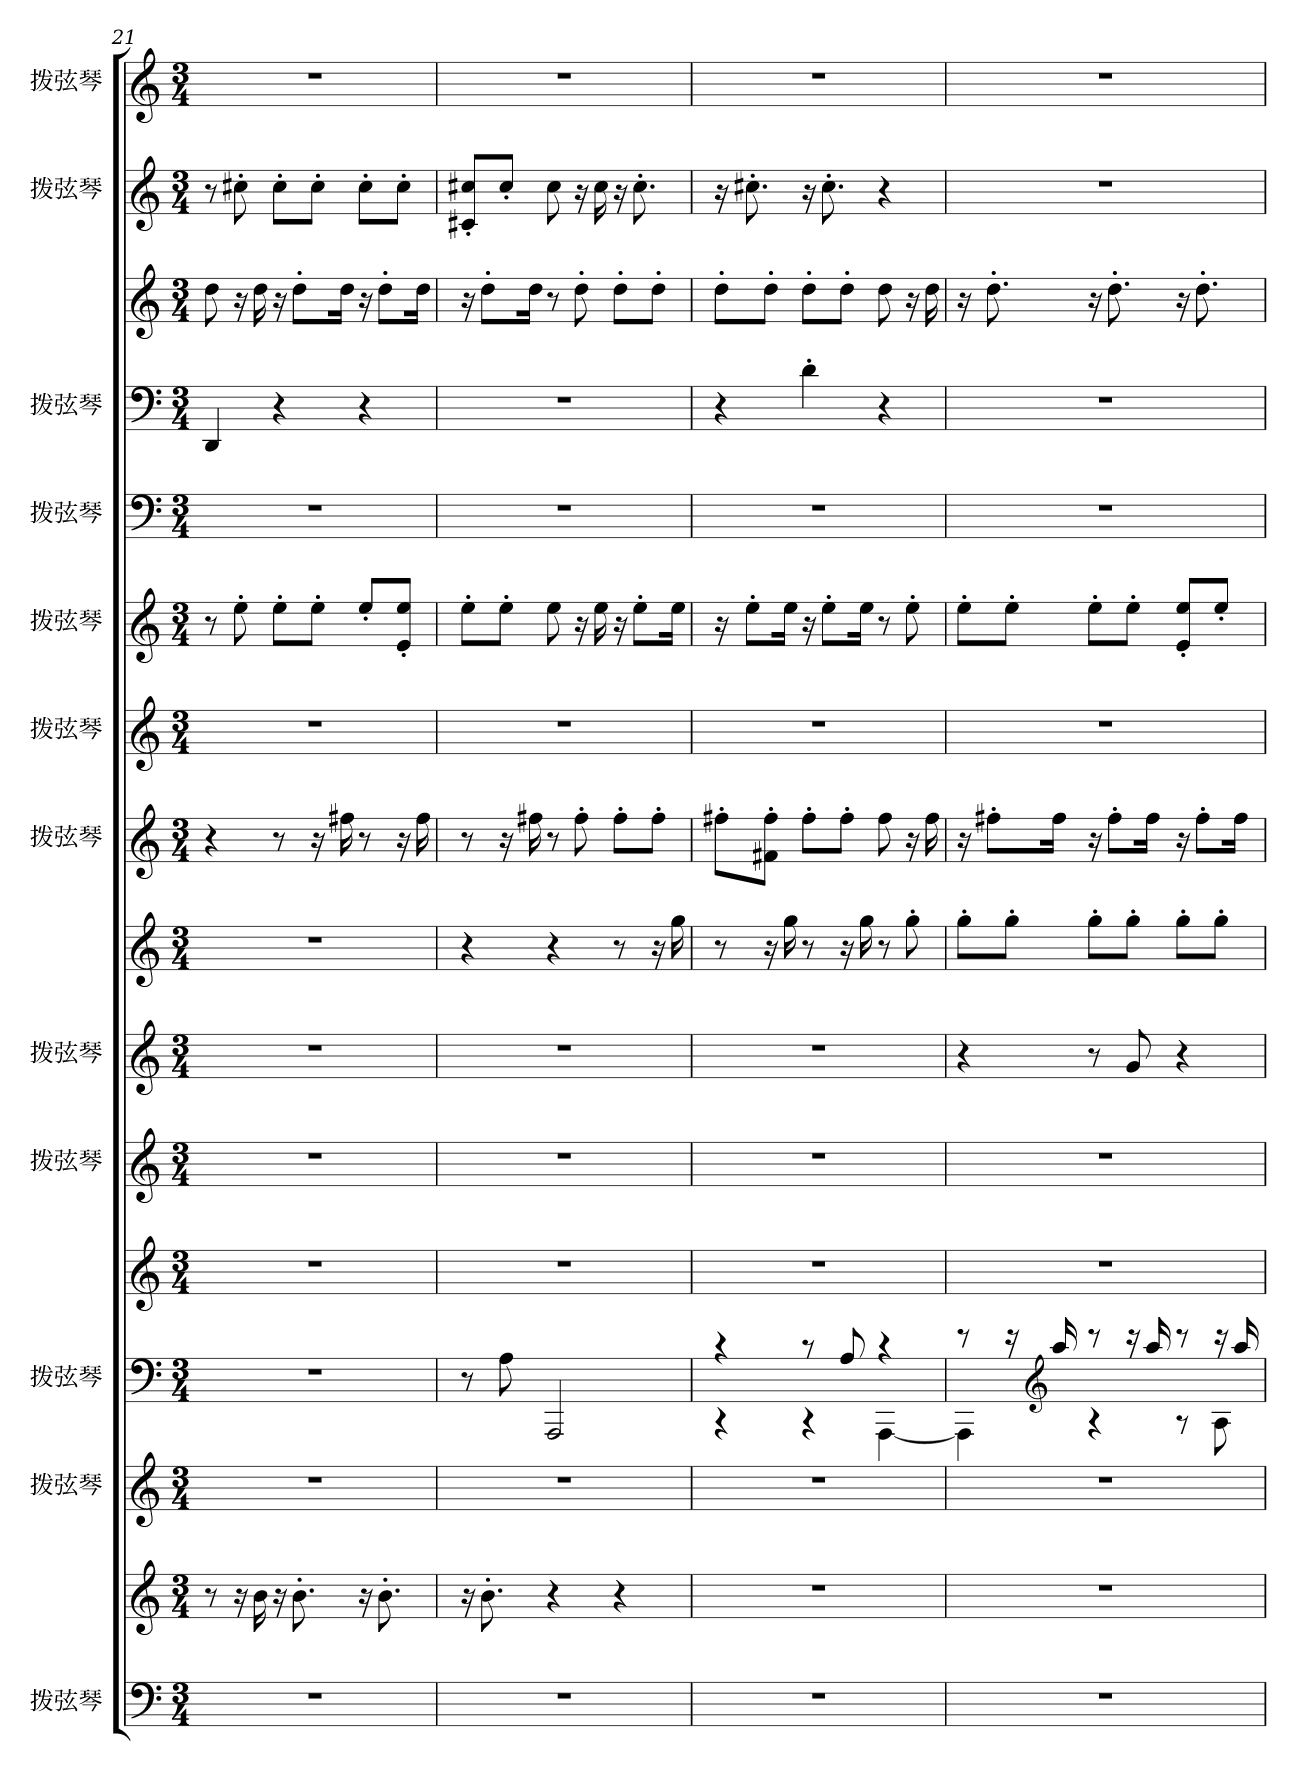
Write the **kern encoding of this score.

**kern	**kern	**kern	**kern	**kern	**kern	**kern	**kern	**kern	**kern	**kern	**kern	**kern	**kern	**kern	**kern
*part12	*part12	*part11	*part10	*part10	*part9	*part8	*part8	*part7	*part6	*part5	*part4	*part3	*part3	*part2	*part1
*staff16	*staff15	*staff14	*staff13	*staff12	*staff11	*staff10	*staff9	*staff8	*staff7	*staff6	*staff5	*staff4	*staff3	*staff2	*staff1
*I"拨弦琴	*	*I"拨弦琴	*I"拨弦琴	*	*I"拨弦琴	*I"拨弦琴	*	*I"拨弦琴	*I"拨弦琴	*I"拨弦琴	*I"拨弦琴	*I"拨弦琴	*	*I"拨弦琴	*I"拨弦琴
*clefF4	*clefG2	*clefG2	*clefF4	*clefG2	*clefG2	*clefG2	*clefG2	*clefG2	*clefG2	*clefG2	*clefF4	*clefF4	*clefG2	*clefG2	*clefG2
*k[]	*k[]	*k[]	*k[]	*k[]	*k[]	*k[]	*k[]	*k[]	*k[]	*k[]	*k[]	*k[]	*k[]	*k[]	*k[]
*M3/4	*M3/4	*M3/4	*M3/4	*M3/4	*M3/4	*M3/4	*M3/4	*M3/4	*M3/4	*M3/4	*M3/4	*M3/4	*M3/4	*M3/4	*M3/4
=21	=21	=21	=21	=21	=21	=21	=21	=21	=21	=21	=21	=21	=21	=21	=21
2.r	8r	2.r	2.r	2.r	2.r	2.r	2.r	4r	2.r	8r	2.r	4DD/	8dd\	8r	2.r
.	16r	.	.	.	.	.	.	.	.	8ee'\	.	.	16r	8cc#X'\	.
.	16b\	.	.	.	.	.	.	.	.	.	.	.	16dd\	.	.
.	16r	.	.	.	.	.	.	8r	.	8ee'\L	.	4r	16r	8cc#'\L	.
.	8.b'\	.	.	.	.	.	.	.	.	.	.	.	8dd'\L	.	.
.	.	.	.	.	.	.	.	16r	.	8ee'\J	.	.	.	8cc#'\J	.
.	.	.	.	.	.	.	.	16ff#X\	.	.	.	.	16dd\Jk	.	.
.	16r	.	.	.	.	.	.	8r	.	8ee'/L	.	4r	16r	8cc#'\L	.
.	8.b'\	.	.	.	.	.	.	.	.	.	.	.	8dd'\L	.	.
.	.	.	.	.	.	.	.	16r	.	8e/' 8ee/'J	.	.	.	8cc#'\J	.
.	.	.	.	.	.	.	.	16ff#\	.	.	.	.	16dd\Jk	.	.
!!LO:PB:g=z
=22	=22	=22	=22	=22	=22	=22	=22	=22	=22	=22	=22	=22	=22	=22	=22
2.r	16r	2.r	8r	2.r	2.r	2.r	4r	8r	2.r	8ee'\L	2.r	2.r	16r	8c#X/' 8cc#X/'L	2.r
.	8.b'\	.	.	.	.	.	.	.	.	.	.	.	8dd'\L	.	.
.	.	.	8A\	.	.	.	.	16r	.	8ee'\J	.	.	.	8cc#'/J	.
.	.	.	.	.	.	.	.	16ff#X\	.	.	.	.	16dd\Jk	.	.
.	4r	.	2AAA/	.	.	.	4r	8r	.	8ee\	.	.	8r	8cc#\	.
.	.	.	.	.	.	.	.	8ff#'\	.	16r	.	.	8dd'\	16r	.
.	.	.	.	.	.	.	.	.	.	16ee\	.	.	.	16cc#\	.
.	4r	.	.	.	.	.	8r	8ff#'\L	.	16r	.	.	8dd'\L	16r	.
.	.	.	.	.	.	.	.	.	.	8ee'\L	.	.	.	8.cc#'\	.
.	.	.	.	.	.	.	16r	8ff#'\J	.	.	.	.	8dd'\J	.	.
.	.	.	.	.	.	.	16gg\	.	.	16ee\Jk	.	.	.	.	.
=23	=23	=23	=23	=23	=23	=23	=23	=23	=23	=23	=23	=23	=23	=23	=23
*	*	*	*^	*	*	*	*	*	*	*	*	*	*	*	*
2.r	2.r	2.r	4r	4r	2.r	2.r	2.r	8r	8ff#X'\L	2.r	16r	2.r	4r	8dd'\L	16r	2.r
.	.	.	.	.	.	.	.	.	.	.	8ee'\L	.	.	.	8.cc#X'\	.
.	.	.	.	.	.	.	.	16r	8f#X\' 8ff#\'J	.	.	.	.	8dd'\J	.	.
.	.	.	.	.	.	.	.	16gg\	.	.	16ee\Jk	.	.	.	.	.
.	.	.	8r	4r	.	.	.	8r	8ff#'\L	.	16r	.	4d'\	8dd'\L	16r	.
.	.	.	.	.	.	.	.	.	.	.	8ee'\L	.	.	.	8.cc#'\	.
.	.	.	8A/	.	.	.	.	16r	8ff#'\J	.	.	.	.	8dd'\J	.	.
.	.	.	.	.	.	.	.	16gg\	.	.	16ee\Jk	.	.	.	.	.
.	.	.	4r	[4AAA\	.	.	.	8r	8ff#\	.	8r	.	4r	8dd\	4r	.
.	.	.	.	.	.	.	.	8gg'\	16r	.	8ee'\	.	.	16r	.	.
.	.	.	.	.	.	.	.	.	16ff#\	.	.	.	.	16dd\	.	.
=24	=24	=24	=24	=24	=24	=24	=24	=24	=24	=24	=24	=24	=24	=24	=24	=24
2.r	2.r	2.r	8r	4AAA\]	2.r	2.r	4r	8gg'\L	16r	2.r	8ee'\L	2.r	2.r	16r	2.r	2.r
.	.	.	.	.	.	.	.	.	8ff#X'\L	.	.	.	.	8.dd'\	.	.
.	.	.	16r	.	.	.	.	8gg'\J	.	.	8ee'\J	.	.	.	.	.
*	*	*	*clefG2	*	*	*	*	*	*	*	*	*	*	*	*	*
.	.	.	16aa/	.	.	.	.	.	16ff#\Jk	.	.	.	.	.	.	.
.	.	.	8r	4r	.	.	8r	8gg'\L	16r	.	8ee'\L	.	.	16r	.	.
.	.	.	.	.	.	.	.	.	8ff#'\L	.	.	.	.	8.dd'\	.	.
.	.	.	16r	.	.	.	8g/	8gg'\J	.	.	8ee'\J	.	.	.	.	.
.	.	.	16aa/	.	.	.	.	.	16ff#\Jk	.	.	.	.	.	.	.
.	.	.	8r	8r	.	.	4r	8gg'\L	16r	.	8e/' 8ee/'L	.	.	16r	.	.
.	.	.	.	.	.	.	.	.	8ff#'\L	.	.	.	.	8.dd'\	.	.
.	.	.	16r	8A\	.	.	.	8gg'\J	.	.	8ee'/J	.	.	.	.	.
.	.	.	16aa/	.	.	.	.	.	16ff#\Jk	.	.	.	.	.	.	.
*	*	*	*v	*v	*	*	*	*	*	*	*	*	*	*	*	*
=	=	=	=	=	=	=	=	=	=	=	=	=	=	=	=
*-	*-	*-	*-	*-	*-	*-	*-	*-	*-	*-	*-	*-	*-	*-	*-
